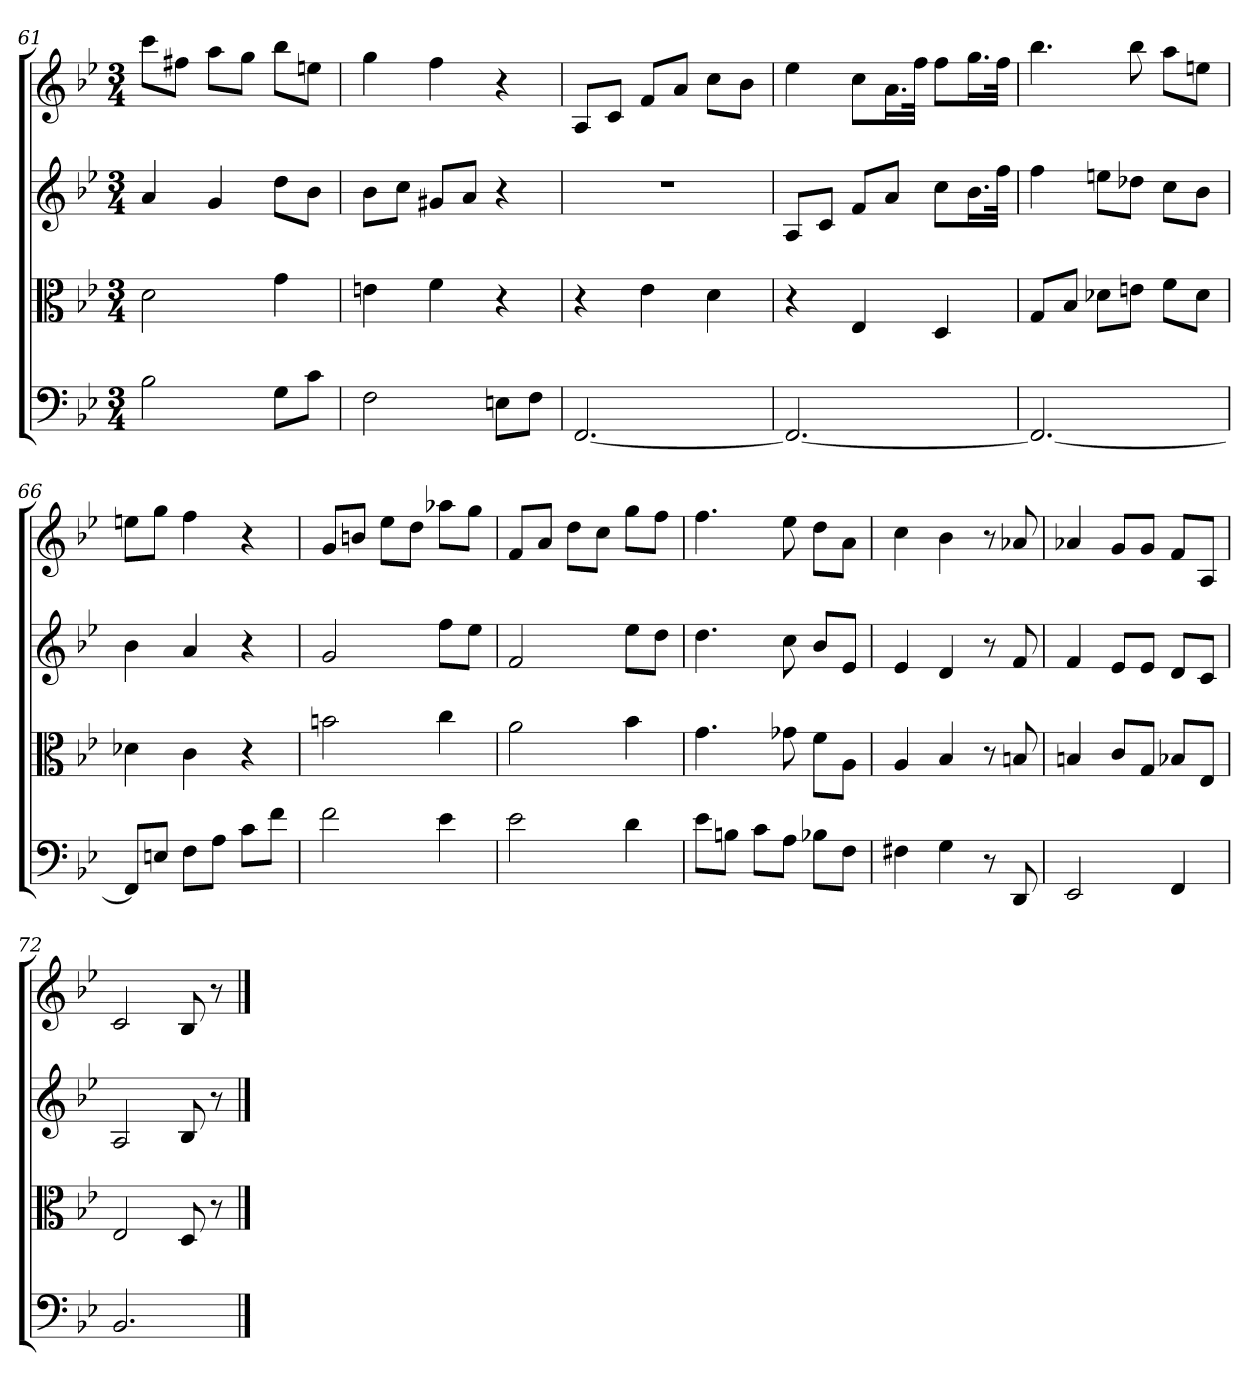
**kern	**kern	**kern	**kern
*part4	*part3	*part2	*part1
*staff4	*staff3	*staff2	*staff1
*clefF4	*clefC3	*	*
*k[b-e-]	*k[b-e-]	*k[b-e-]	*k[b-e-]
*B-:	*B-:	*B-:	*B-:
*M3/4	*M3/4	*M3/4	*M3/4
=61	=61	=61	=61
2B-	2d	4a	8cccL
.	.	.	8ff#XJ
.	.	4g	8aaL
.	.	.	8ggJ
8G\L	4g	8ddL	8bb-L
8c\J	.	8b-J	8eenJ
=62	=62	=62	=62
2F	4en	8b-L	4gg
.	.	8ccJ	.
.	4f	8g#XL	4ff
.	.	8aJ	.
8En\L	4r	4r	4r
8F\J	.	.	.
=63	=63	=63	=63
[2.FF	4r	2.r	8AL
.	.	.	8cJ
.	4e-	.	8fL
.	.	.	8aJ
.	4d	.	8ccL
.	.	.	8b-J
=64	=64	=64	=64
2.FF_	4r	8AL	4ee-
.	.	8cJ	.
.	4E-	8fL	8ccL
.	.	8aJ	16.aL
.	.	.	32ffJJk
.	4D	8ccL	8ffL
.	.	16.b-L	16.ggL
.	.	32ffJJk	32ffJJk
=65	=65	=65	=65
2.FF_	8G/L	4ff	4.bb-
.	8B-/J	.	.
.	8d-X\L	8eenL	.
.	8en\J	8dd-XJ	8bb-
.	8f\L	8ccL	8aaL
.	8d-\J	8b-J	8eenJ
=66	=66	=66	=66
8FF/L]	4d-X	4b-	8eenL
8En/J	.	.	8ggJ
8F\L	4c	4a	4ff
8A\J	.	.	.
8c\L	4r	4r	4r
8f\J	.	.	.
=67	=67	=67	=67
2f	2bn	2g	8gL
.	.	.	8bnJ
.	.	.	8ee-L
.	.	.	8ddJ
4e-	4cc	8ffL	8aa-XL
.	.	8ee-J	8ggJ
=68	=68	=68	=68
2e-	2a	2f	8fL
.	.	.	8aJ
.	.	.	8ddL
.	.	.	8ccJ
4d	4b-	8ee-L	8ggL
.	.	8ddJ	8ffJ
=69	=69	=69	=69
8e-\L	4.g	4.dd	4.ff
8Bn\J	.	.	.
8c\L	.	.	.
8A\J	8g-X	8cc	8ee-
8B-X\L	8f\L	8b-L	8ddL
8F\J	8A\J	8e-J	8aJ
=70	=70	=70	=70
4F#X	4A	4e-	4cc
4G	4B-	4d	4b-
8r	8r	8r	8r
8DD	8Bn	8f	8a-X
=71	=71	=71	=71
2EE-	4Bn	4f	4a-X
.	8c/L	8e-L	8gL
.	8G/J	8e-J	8gJ
4FF	8B-X/L	8dL	8fL
.	8E-/J	8cJ	8AJ
=72	=72	=72	=72
2.BB-	2E-	2A	2c
.	8D	8B-	8B-
.	8r	8r	8r
==	==	==	==
*-	*-	*-	*-
